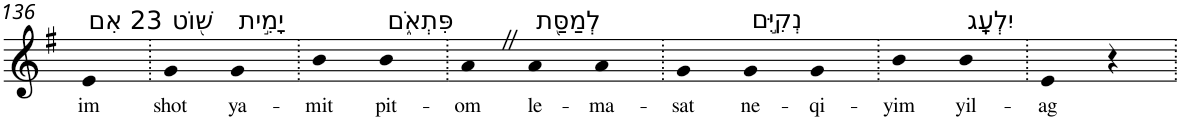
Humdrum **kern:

**kern	**text
*part1	*part1
*staff1	*staff1
*I"Piano	*
*I'Pno	*
!!LO:PB:g=z
*clefG2	*
*k[f#]	*
*G:	*
=136	=136
!LO:TX:a:t=23 אִם	!
!	!LO:LY:b
4e	im
=137.	=137.
!LO:TX:a:t=שׁ֭וֹט	!
!	!LO:LY:b
4g	shot
!LO:TX:a:t=יָמִ֣ית	!
!	!LO:LY:b
4g	ya-
=138.	=138.
!	!LO:LY:b
4b	-mit
!LO:TX:a:t=פִּתְאֹ֑ם	!
!	!LO:LY:b
4b	pit-
=139.	=139.
!	!LO:LY:b
4aZ	-om
!LO:TX:a:t=לְמַסַּ֖ת	!
!	!LO:LY:b
4a	le-
!	!LO:LY:b
4a	-ma-
=140.	=140.
!	!LO:LY:b
4g	-sat
!LO:TX:a:t=נְקִיִּ֣ם	!
!	!LO:LY:b
4g	ne-
!	!LO:LY:b
4g	-qi-
=141.	=141.
!	!LO:LY:b
4b	-yim
!LO:TX:a:t=יִלְעָֽג	!
!	!LO:LY:b
4b	yil-
=142.	=142.
!	!LO:LY:b
4e	-ag
4r	.
=.	=.
*-	*-
